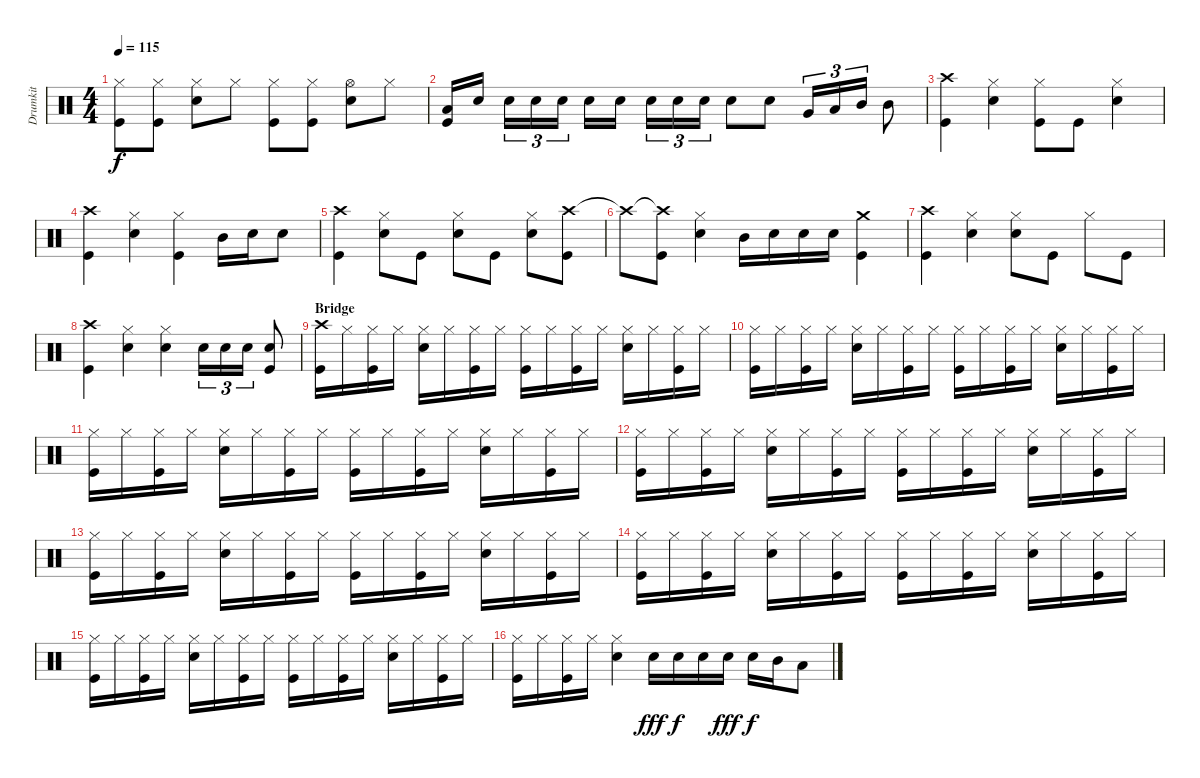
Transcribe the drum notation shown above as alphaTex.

\track ("Drumkit" "Drumkit") {instrument percussion}
\staff {score}
\articulation defaults
\ts (4 4)
\tempo 115
\clef neutral
\ks c
("Hi-Hat (closed)" "Kick (hit)").8{dy f} ("Hi-Hat (closed)" "Kick (hit)").8 ("Hi-Hat (closed)" "Snare (hit) 2").8 "Hi-Hat (closed)".8 ("Hi-Hat (closed)" "Kick (hit)").8 ("Hi-Hat (closed)" "Kick (hit)").8 ("Hi-Hat (open)" "Snare (hit) 2").8 "Hi-Hat (closed)".8 |
("Low Tom (hit)" "Kick (hit)").16 "Snare (hit) 2".16 "Snare (hit) 2".16{tu (3 2)} "Snare (hit) 2".16{tu (3 2)} "Snare (hit) 2".16{tu (3 2)} "Snare (hit) 2".16 "Snare (hit) 2".16 "Snare (hit) 2".16{tu (3 2)} "Snare (hit) 2".16{tu (3 2)} "Snare (hit) 2".16{tu (3 2)} "Snare (hit) 2".8 "Snare (hit) 2".8 "Very Low Tom (hit)".16{tu (3 2)} "Low Tom (hit)".16{tu (3 2)} "Mid Tom (hit)".16{tu (3 2)} "Mid Tom (hit)".8 |
("Crash high (hit)" "Kick (hit)").4 ("Hi-Hat (closed)" "Snare (hit) 2").4 ("Hi-Hat (closed)" "Kick (hit)").8 "Kick (hit)".8 ("Hi-Hat (closed)" "Snare (hit) 2").4 |
("Crash high (hit)" "Kick (hit)").4 ("Hi-Hat (closed)" "Snare (hit) 2").4 ("Hi-Hat (closed)" "Kick (hit)").4 "Mid Tom (hit)".16 "Snare (hit) 2".16 "Snare (hit) 2".8 |
("Crash high (hit)" "Kick (hit)").4 ("Hi-Hat (closed)" "Snare (hit) 2").8 "Kick (hit)".8 ("Hi-Hat (closed)" "Snare (hit) 2").8 "Kick (hit)".8 ("Hi-Hat (closed)" "Snare (hit) 2").8 ("Crash high (hit)" "Kick (hit)").8 |
"Crash high (hit)"{t}.8 ("Crash high (hit)"{t} "Kick (hit)").8 ("Hi-Hat (closed)" "Snare (hit) 2").4 "Mid Tom (hit)".16 "Snare (hit) 2".16 "Snare (hit) 2".16 "Snare (hit) 2".16 ("Crash medium (hit)" "Kick (hit)").4 |
("Crash high (hit)" "Kick (hit)").4 ("Hi-Hat (closed)" "Snare (hit) 2").4 ("Hi-Hat (closed)" "Snare (hit) 2").8 "Kick (hit)".8 "Hi-Hat (closed)".8 "Kick (hit)".8 |
("Crash high (hit)" "Kick (hit)").4 ("Hi-Hat (closed)" "Snare (hit) 2").4 ("Hi-Hat (closed)" "Snare (hit) 2").4 "Snare (hit) 2".16{tu (3 2)} "Snare (hit) 2".16{tu (3 2)} "Snare (hit) 2".16{tu (3 2)} ("Snare (hit) 2" "Kick (hit)").8 |
\section ("" "Bridge")
("Crash high (hit)" "Kick (hit)").16 "Hi-Hat (closed)".16 ("Hi-Hat (closed)" "Kick (hit)").16 "Hi-Hat (closed)".16 ("Hi-Hat (closed)" "Snare (hit) 2").16 "Hi-Hat (closed)".16 ("Hi-Hat (closed)" "Kick (hit)").16 "Hi-Hat (closed)".16 ("Hi-Hat (closed)" "Kick (hit)").16 "Hi-Hat (closed)".16 ("Hi-Hat (closed)" "Kick (hit)").16 "Hi-Hat (closed)".16 ("Hi-Hat (closed)" "Snare (hit) 2").16 "Hi-Hat (closed)".16 ("Hi-Hat (closed)" "Kick (hit)").16 "Hi-Hat (closed)".16 |
("Hi-Hat (closed)" "Kick (hit)").16 "Hi-Hat (closed)".16 ("Hi-Hat (closed)" "Kick (hit)").16 "Hi-Hat (closed)".16 ("Hi-Hat (closed)" "Snare (hit) 2").16 "Hi-Hat (closed)".16 ("Hi-Hat (closed)" "Kick (hit)").16 "Hi-Hat (closed)".16 ("Hi-Hat (closed)" "Kick (hit)").16 "Hi-Hat (closed)".16 ("Hi-Hat (closed)" "Kick (hit)").16 "Hi-Hat (closed)".16 ("Hi-Hat (closed)" "Snare (hit) 2").16 "Hi-Hat (closed)".16 ("Hi-Hat (closed)" "Kick (hit)").16 "Hi-Hat (closed)".16 |
("Hi-Hat (closed)" "Kick (hit)").16 "Hi-Hat (closed)".16 ("Hi-Hat (closed)" "Kick (hit)").16 "Hi-Hat (closed)".16 ("Hi-Hat (closed)" "Snare (hit) 2").16 "Hi-Hat (closed)".16 ("Hi-Hat (closed)" "Kick (hit)").16 "Hi-Hat (closed)".16 ("Hi-Hat (closed)" "Kick (hit)").16 "Hi-Hat (closed)".16 ("Hi-Hat (closed)" "Kick (hit)").16 "Hi-Hat (closed)".16 ("Hi-Hat (closed)" "Snare (hit) 2").16 "Hi-Hat (closed)".16 ("Hi-Hat (closed)" "Kick (hit)").16 "Hi-Hat (closed)".16 |
("Hi-Hat (closed)" "Kick (hit)").16 "Hi-Hat (closed)".16 ("Hi-Hat (closed)" "Kick (hit)").16 "Hi-Hat (closed)".16 ("Hi-Hat (closed)" "Snare (hit) 2").16 "Hi-Hat (closed)".16 ("Hi-Hat (closed)" "Kick (hit)").16 "Hi-Hat (closed)".16 ("Hi-Hat (closed)" "Kick (hit)").16 "Hi-Hat (closed)".16 ("Hi-Hat (closed)" "Kick (hit)").16 "Hi-Hat (closed)".16 ("Hi-Hat (closed)" "Snare (hit) 2").16 "Hi-Hat (closed)".16 ("Hi-Hat (closed)" "Kick (hit)").16 "Hi-Hat (closed)".16 |
("Hi-Hat (closed)" "Kick (hit)").16 "Hi-Hat (closed)".16 ("Hi-Hat (closed)" "Kick (hit)").16 "Hi-Hat (closed)".16 ("Hi-Hat (closed)" "Snare (hit) 2").16 "Hi-Hat (closed)".16 ("Hi-Hat (closed)" "Kick (hit)").16 "Hi-Hat (closed)".16 ("Hi-Hat (closed)" "Kick (hit)").16 "Hi-Hat (closed)".16 ("Hi-Hat (closed)" "Kick (hit)").16 "Hi-Hat (closed)".16 ("Hi-Hat (closed)" "Snare (hit) 2").16 "Hi-Hat (closed)".16 ("Hi-Hat (closed)" "Kick (hit)").16 "Hi-Hat (closed)".16 |
("Hi-Hat (closed)" "Kick (hit)").16 "Hi-Hat (closed)".16 ("Hi-Hat (closed)" "Kick (hit)").16 "Hi-Hat (closed)".16 ("Hi-Hat (closed)" "Snare (hit) 2").16 "Hi-Hat (closed)".16 ("Hi-Hat (closed)" "Kick (hit)").16 "Hi-Hat (closed)".16 ("Hi-Hat (closed)" "Kick (hit)").16 "Hi-Hat (closed)".16 ("Hi-Hat (closed)" "Kick (hit)").16 "Hi-Hat (closed)".16 ("Hi-Hat (closed)" "Snare (hit) 2").16 "Hi-Hat (closed)".16 ("Hi-Hat (closed)" "Kick (hit)").16 "Hi-Hat (closed)".16 |
("Hi-Hat (closed)" "Kick (hit)").16 "Hi-Hat (closed)".16 ("Hi-Hat (closed)" "Kick (hit)").16 "Hi-Hat (closed)".16 ("Hi-Hat (closed)" "Snare (hit) 2").16 "Hi-Hat (closed)".16 ("Hi-Hat (closed)" "Kick (hit)").16 "Hi-Hat (closed)".16 ("Hi-Hat (closed)" "Kick (hit)").16 "Hi-Hat (closed)".16 ("Hi-Hat (closed)" "Kick (hit)").16 "Hi-Hat (closed)".16 ("Hi-Hat (closed)" "Snare (hit) 2").16 "Hi-Hat (closed)".16 ("Hi-Hat (closed)" "Kick (hit)").16 "Hi-Hat (closed)".16 |
("Hi-Hat (closed)" "Kick (hit)").16 "Hi-Hat (closed)".16 ("Hi-Hat (closed)" "Kick (hit)").16 "Hi-Hat (closed)".16 ("Hi-Hat (closed)" "Snare (hit) 2").4 "Snare (hit) 2".16{dy fff} "Snare (hit) 2".16{dy f} "Snare (hit) 2".16 "Snare (hit) 2".16{dy fff} "Snare (hit) 2".16{dy f} "Mid Tom (hit)".16 "Low Tom (hit)".8
